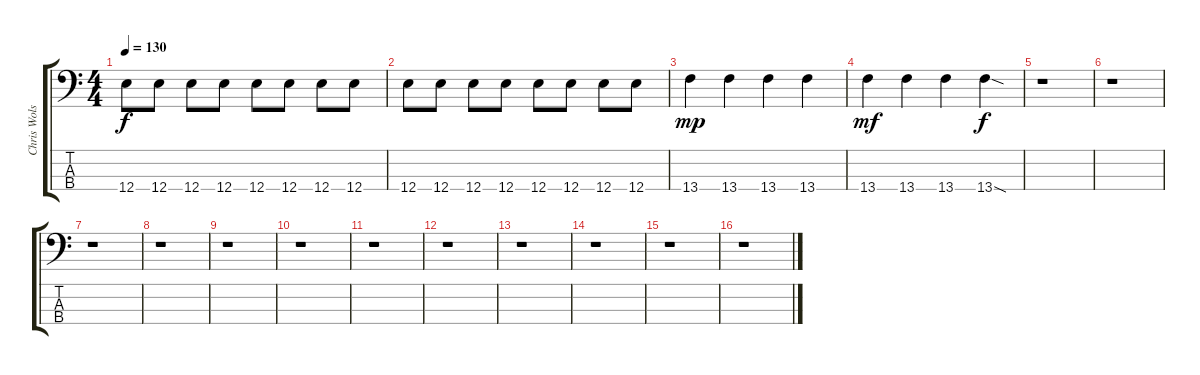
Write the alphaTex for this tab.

\track ("Chris Wolstenholme" "Chris Wols") {instrument fretlessbass}
\staff {score tabs}
\tuning (G2 D2 A1 E1) {hide}
\ts (4 4)
\tempo 130
\clef f4
\ks c
12.4.8{dy f} 12.4.8 12.4.8 12.4.8 12.4.8 12.4.8 12.4.8 12.4.8 |
12.4.8 12.4.8 12.4.8 12.4.8 12.4.8 12.4.8 12.4.8 12.4.8 |
13.4.4{dy mp} 13.4.4 13.4.4 13.4.4 |
13.4.4{dy mf} 13.4.4 13.4.4 13.4{sod}.4{dy f} |
r.1 |
r.1 |
r.1 |
r.1 |
r.1 |
r.1 |
r.1 |
r.1 |
r.1 |
r.1 |
r.1 |
r.1
